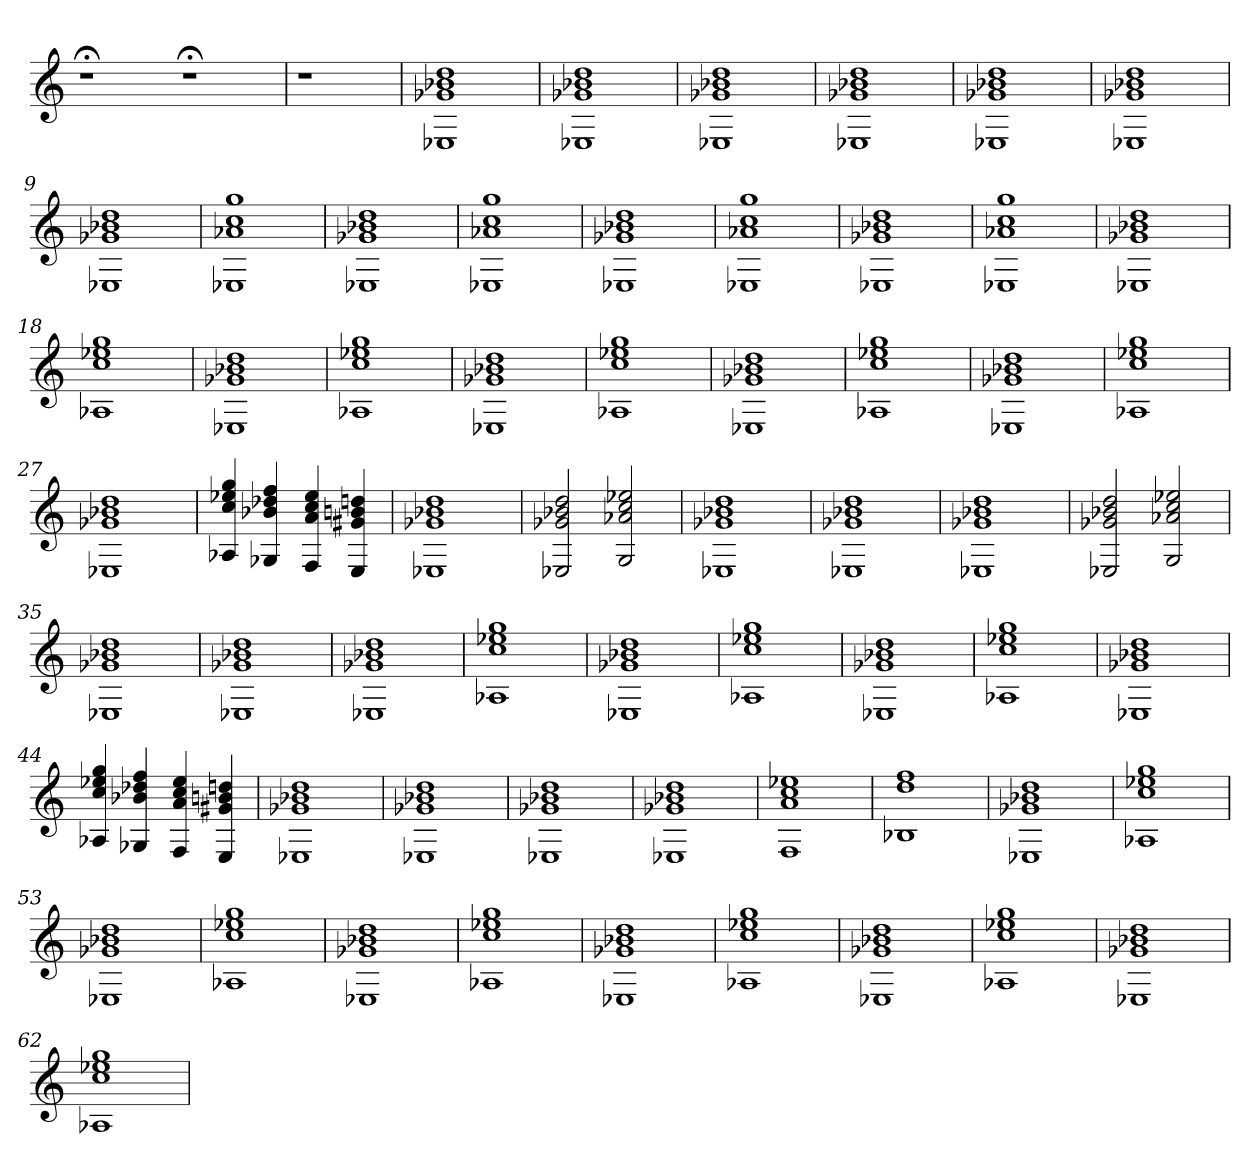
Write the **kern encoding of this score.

**kern
*part1
*staff1
=
1r;<
1r;<
=1
1r
=2
1r
=3
1E-X 1g-X 1b-X 1dd
=4
1E-X 1g-X 1b-X 1dd
=5
1E-X 1g-X 1b-X 1dd
=6
1E-X 1g-X 1b-X 1dd
=7
1E-X 1g-X 1b-X 1dd
=8
1E-X 1g-X 1b-X 1dd
=9
1E-X 1g-X 1b-X 1dd
=10
1E-X 1a-X 1cc 1gg
=11
1E-X 1g-X 1b-X 1dd
=12
1E-X 1a-X 1cc 1gg
=13
1E-X 1g-X 1b-X 1dd
=14
1E-X 1a-X 1cc 1gg
=15
1E-X 1g-X 1b-X 1dd
=16
1E-X 1a-X 1cc 1gg
=17
1E-X 1g-X 1b-X 1dd
=18
1A-X 1cc 1ee-X 1gg
=19
1E-X 1g-X 1b-X 1dd
=20
1A-X 1cc 1ee-X 1gg
=21
1E-X 1g-X 1b-X 1dd
=22
1A-X 1cc 1ee-X 1gg
=23
1E-X 1g-X 1b-X 1dd
=24
1A-X 1cc 1ee-X 1gg
=25
1E-X 1g-X 1b-X 1dd
=26
1A-X 1cc 1ee-X 1gg
=27
1E-X 1g-X 1b-X 1dd
=28
4A-X 4cc 4ee-X 4gg
4G-X 4b-X 4dd-X 4ff
4F 4a 4cc 4ee-
4E 4g#X 4bn 4ddn
=29
1E-X 1g-X 1b-X 1dd
=30
2E-X 2g-X 2b-X 2dd
2G 2a-X 2cc 2ee-X
=31
1E-X 1g-X 1b-X 1dd
=32
1E-X 1g-X 1b-X 1dd
=33
1E-X 1g-X 1b-X 1dd
=34
2E-X 2g-X 2b-X 2dd
2G 2a-X 2cc 2ee-X
=35
1E-X 1g-X 1b-X 1dd
=36
1E-X 1g-X 1b-X 1dd
=37
1E-X 1g-X 1b-X 1dd
=38
1A-X 1cc 1ee-X 1gg
=39
1E-X 1g-X 1b-X 1dd
=40
1A-X 1cc 1ee-X 1gg
=41
1E-X 1g-X 1b-X 1dd
=42
1A-X 1cc 1ee-X 1gg
=43
1E-X 1g-X 1b-X 1dd
=44
4A-X 4cc 4ee-X 4gg
4G-X 4b-X 4dd-X 4ff
4F 4a 4cc 4ee-
4E 4g#X 4bn 4ddn
=45
1E-X 1g-X 1b-X 1dd
=46
1E-X 1g-X 1b-X 1dd
=47
1E-X 1g-X 1b-X 1dd
=48
1E-X 1g-X 1b-X 1dd
=49
1F 1a 1cc 1ee-X
=50
1B-X 1dd 1ff
=51
1E-X 1g-X 1b-X 1dd
=52
1A-X 1cc 1ee-X 1gg
=53
1E-X 1g-X 1b-X 1dd
=54
1A-X 1cc 1ee-X 1gg
=55
1E-X 1g-X 1b-X 1dd
=56
1A-X 1cc 1ee-X 1gg
=57
1E-X 1g-X 1b-X 1dd
=58
1A-X 1cc 1ee-X 1gg
=59
1E-X 1g-X 1b-X 1dd
=60
1A-X 1cc 1ee-X 1gg
=61
1E-X 1g-X 1b-X 1dd
=62
1A-X 1cc 1ee-X 1gg
=
*-
